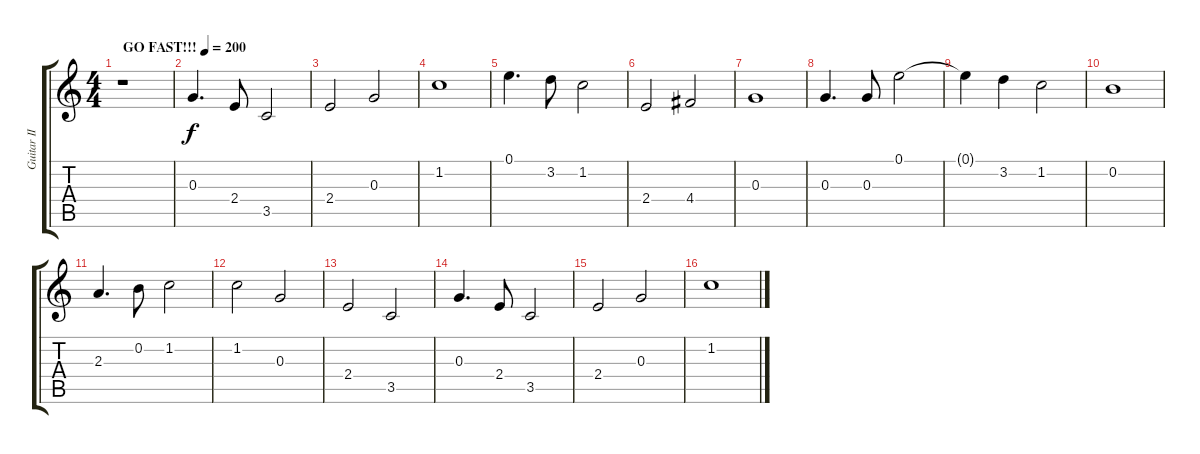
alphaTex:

\track ("Guitar II" "Guitar II") {instrument electricguitarjazz}
\staff {score tabs}
\tuning (E4 B3 G3 D3 A2 E2) {hide}
\ts (4 4)
\tempo (200 "GO FAST!!!")
\clef g2
\ks c
r.1{dy f instrument electricguitarjazz} |
0.3.4{d} 2.4.8 3.5.2 |
2.4.2 0.3.2 |
1.2.1 |
0.1.4{d} 3.2.8 1.2.2 |
2.4.2 4.4.2 |
0.3.1 |
0.3.4{d} 0.3.8 0.1.2 |
0.1{t}.4 3.2.4 1.2.2 |
0.2.1 |
2.3.4{d} 0.2.8 1.2.2 |
1.2.2 0.3.2 |
2.4.2 3.5.2 |
0.3.4{d} 2.4.8 3.5.2 |
2.4.2 0.3.2 |
1.2.1
